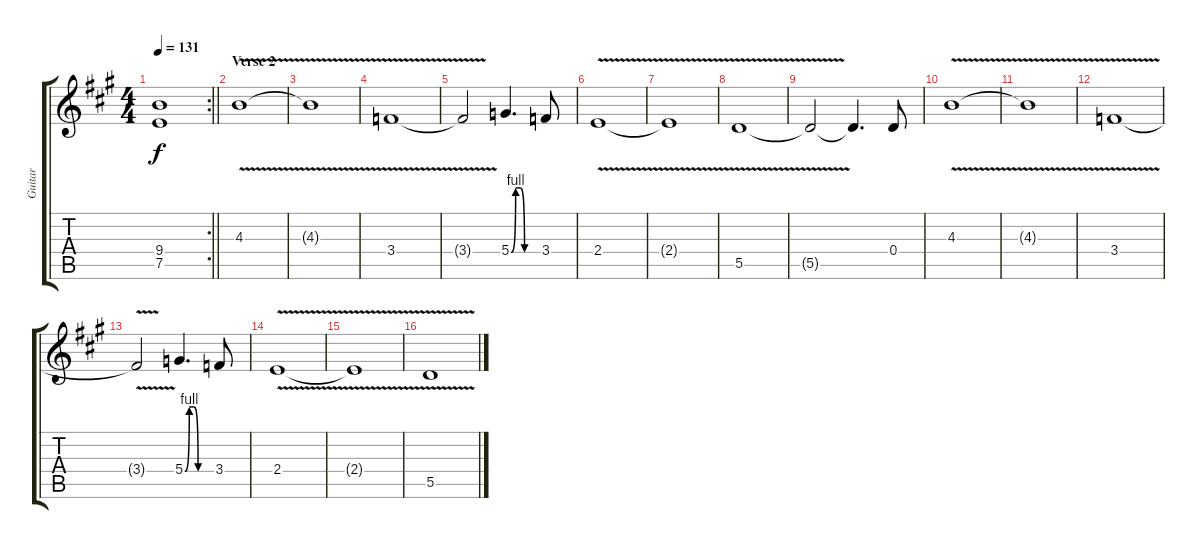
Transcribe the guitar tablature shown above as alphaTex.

\track ("Guitar" "Guitar") {instrument distortionguitar}
\staff {score tabs}
\tuning (E4 B3 G3 D3 A2 E2) {hide}
\rc 2
\ts (4 4)
\tempo 131
\clef g2
\barLineRight lightlight
\ks a
(9.4{t} 7.5{t}).1{dy f} |
\section ("" "Verse 2")
4.3{v}.1 |
4.3{t}.1 |
3.4{v}.1 |
3.4{t}.2 5.4{be (custom 0 0 10 4 20 4 30 0 60 0)}.4{d} 3.4.8 |
2.4{v}.1 |
2.4{t}.1 |
5.5{v}.1 |
5.5{t}.2 5.5{t}.4{d} 0.4.8 |
4.3{v}.1 |
4.3{t}.1 |
3.4{v}.1 |
3.4{t}.2 5.4{be (custom 0 0 10 4 20 4 30 0 60 0)}.4{d} 3.4.8 |
2.4{v}.1 |
2.4{t}.1 |
5.5{v}.1
